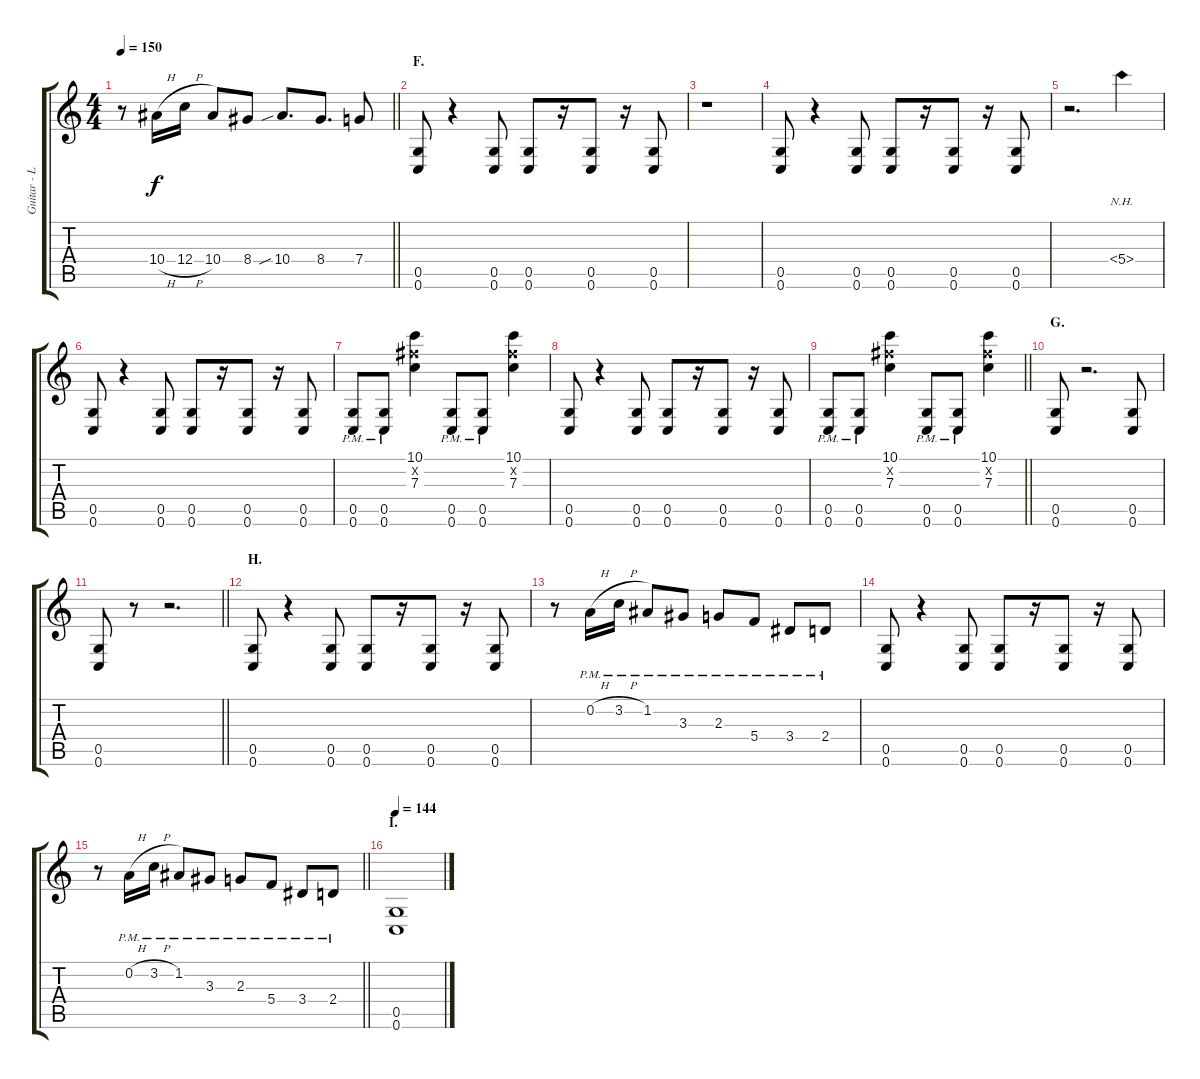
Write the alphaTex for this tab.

\track ("Guitar - Left" "Guitar - L") {instrument distortionguitar}
\staff {score tabs}
\tuning (D4 A3 F3 C3 G2 C2) {hide}
\ts (4 4)
\tempo 150
\clef g2
\barLineRight lightlight
\ks c
r.8{dy f} 10.4{h}.16 12.4{h}.16 10.4.8 8.4.8 10.4{sib}.8{d} 8.4.8{d} 7.4.8 |
\section ("" "F.")
(0.5 0.6).8 r.4 (0.5 0.6).8 (0.5 0.6).8 r.16 (0.5 0.6).8 r.16 (0.5 0.6).8 |
r.1 |
(0.5 0.6).8 r.4 (0.5 0.6).8 (0.5 0.6).8 r.16 (0.5 0.6).8 r.16 (0.5 0.6).8 |
r.2{d} 5.4{nh}.4 |
(0.5 0.6).8 r.4 (0.5 0.6).8 (0.5 0.6).8 r.16 (0.5 0.6).8 r.16 (0.5 0.6).8 |
(0.5{pm} 0.6{pm}).8 (0.5{pm} 0.6{pm}).8 (10.1 9.2{x} 7.3).4 (0.5{pm} 0.6{pm}).8 (0.5{pm} 0.6{pm}).8 (10.1 9.2{x} 7.3).4 |
(0.5 0.6).8 r.4 (0.5 0.6).8 (0.5 0.6).8 r.16 (0.5 0.6).8 r.16 (0.5 0.6).8 |
\barLineRight lightlight
(0.5{pm} 0.6{pm}).8 (0.5{pm} 0.6{pm}).8 (10.1 9.2{x} 7.3).4 (0.5{pm} 0.6{pm}).8 (0.5{pm} 0.6{pm}).8 (10.1 9.2{x} 7.3).4 |
\section ("" "G.")
(0.5 0.6).8 r.2{d} (0.5 0.6).8 |
\barLineRight lightlight
(0.5 0.6).8 r.8 r.2{d} |
\section ("" "H.")
(0.5 0.6).8 r.4 (0.5 0.6).8 (0.5 0.6).8 r.16 (0.5 0.6).8 r.16 (0.5 0.6).8 |
r.8 0.2{h pm}.16 3.2{h pm}.16 1.2{pm}.8 3.3{pm}.8 2.3{pm}.8 5.4{pm}.8 3.4{pm}.8 2.4{pm}.8 |
(0.5 0.6).8 r.4 (0.5 0.6).8 (0.5 0.6).8 r.16 (0.5 0.6).8 r.16 (0.5 0.6).8 |
\barLineRight lightlight
r.8 0.2{h pm}.16 3.2{h pm}.16 1.2{pm}.8 3.3{pm}.8 2.3{pm}.8 5.4{pm}.8 3.4{pm}.8 2.4{pm}.8 |
\section ("" "I.")
\tempo 144
(0.5 0.6).1
